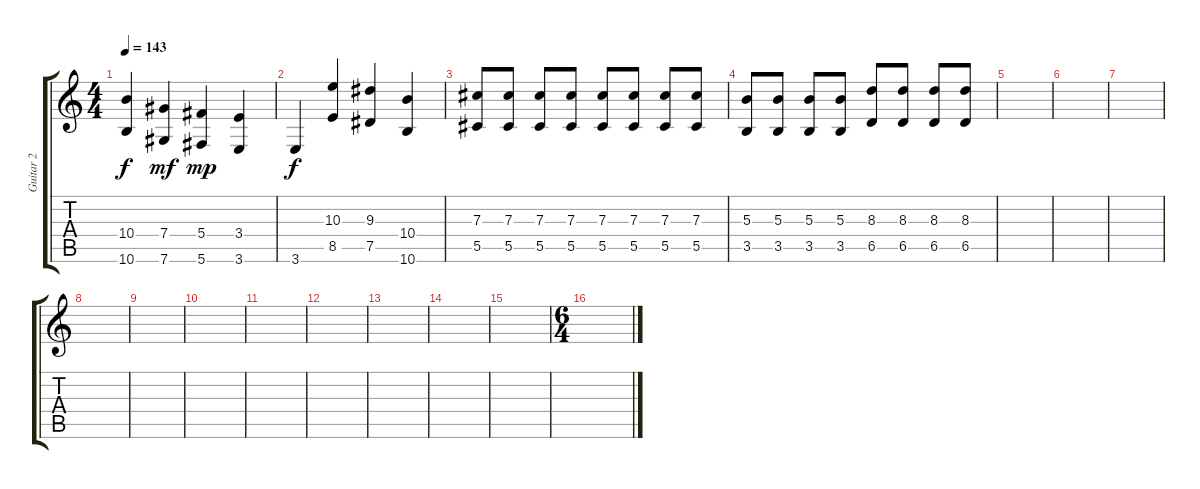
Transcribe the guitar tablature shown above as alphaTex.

\track ("Guitar 2" "Guitar 2") {instrument distortionguitar}
\staff {score tabs}
\tuning (Eb4 Bb3 Gb3 Db3 Ab2 Db2) {hide}
\ts (4 4)
\tempo 143
\clef g2
\ks c
(10.4 10.6).4{dy f} (7.4 7.6).4{dy mf} (5.4 5.6).4{dy mp} (3.4 3.6).4 |
3.6.4{dy f} (10.3 8.5).4 (9.3 7.5).4 (10.4 10.6).4 |
(7.3 5.5).8 (7.3 5.5).8 (7.3 5.5).8 (7.3 5.5).8 (7.3 5.5).8 (7.3 5.5).8 (7.3 5.5).8 (7.3 5.5).8 |
(5.3 3.5).8 (5.3 3.5).8 (5.3 3.5).8 (5.3 3.5).8 (8.3 6.5).8 (8.3 6.5).8 (8.3 6.5).8 (8.3 6.5).8 |
|
|
|
|
|
|
|
|
|
|
|
\ts (6 4)
